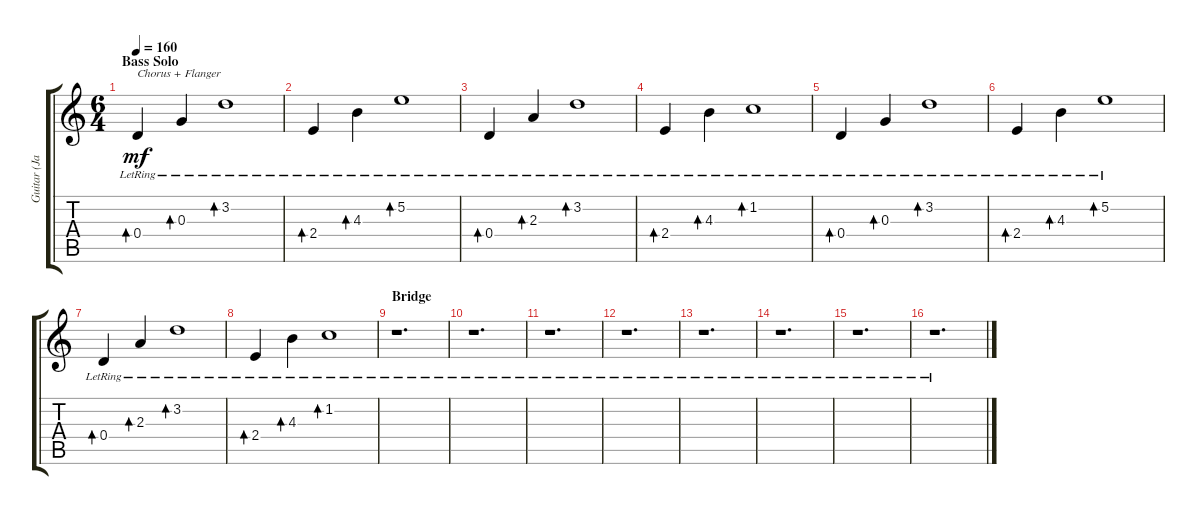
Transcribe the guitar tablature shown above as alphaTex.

\track ("Guitar (Jazz Guitar)" "Guitar (Ja") {instrument electricguitarjazz}
\staff {score tabs}
\tuning (E4 B3 G3 D3 A2 E2) {hide}
\ts (6 4)
\section ("" "Bass Solo")
\tempo 160
\clef g2
\ks c
0.4{lr}.4{bd 120 txt "Chorus + Flanger" dy mf volume 13} 0.3{lr}.4{bd 120} 3.2{lr}.1{bd 120} |
2.4{lr}.4{bd 120} 4.3{lr}.4{bd 120} 5.2{lr}.1{bd 120} |
0.4{lr}.4{bd 120} 2.3{lr}.4{bd 120} 3.2{lr}.1{bd 120} |
2.4{lr}.4{bd 120} 4.3{lr}.4{bd 120} 1.2{lr}.1{bd 120} |
0.4{lr}.4{bd 120} 0.3{lr}.4{bd 120} 3.2{lr}.1{bd 120} |
2.4{lr}.4{bd 120} 4.3{lr}.4{bd 120} 5.2{lr}.1{bd 120} |
0.4{lr}.4{bd 120} 2.3{lr}.4{bd 120} 3.2{lr}.1{bd 120} |
2.4{lr}.4{bd 120} 4.3{lr}.4{bd 120} 1.2{lr}.1{bd 120} |
\section ("" "Bridge")
r.1{d} |
r.1{d} |
r.1{d} |
r.1{d} |
r.1{d} |
r.1{d} |
r.1{d} |
r.1{d}
